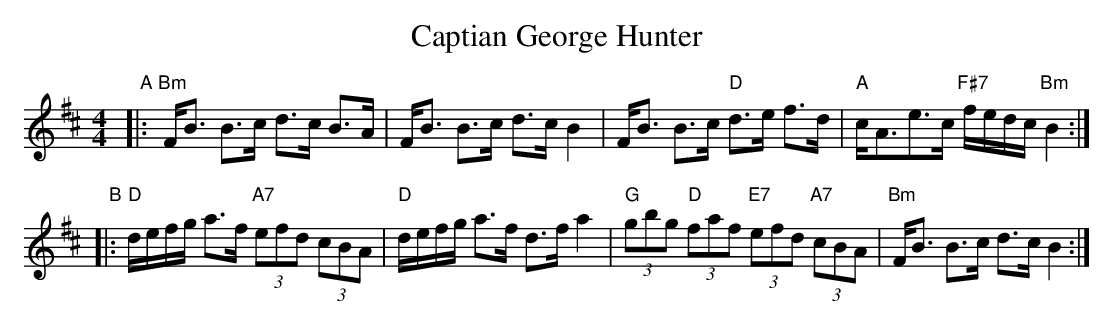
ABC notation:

X:1
T:Captian George Hunter
M:4/4
L:1/8
K:Bm
"A"|:"Bm"F<B B>c d>c B>A | F<B B>c d>c B2 | F<B B>c "D"d>e f>d | "A"c<Ae>c "F#7"f/e/d/c/ "Bm"B2 :|
"B"|:"D"d/e/f/g/ a>f "A7" (3efd (3 cBA | "D"d/e/f/g/ a>f d>f a2 | "G"(3gbg "D"(3faf "E7"(3efd "A7"(3cBA | "Bm"F<B B>c d>c B2 :|
